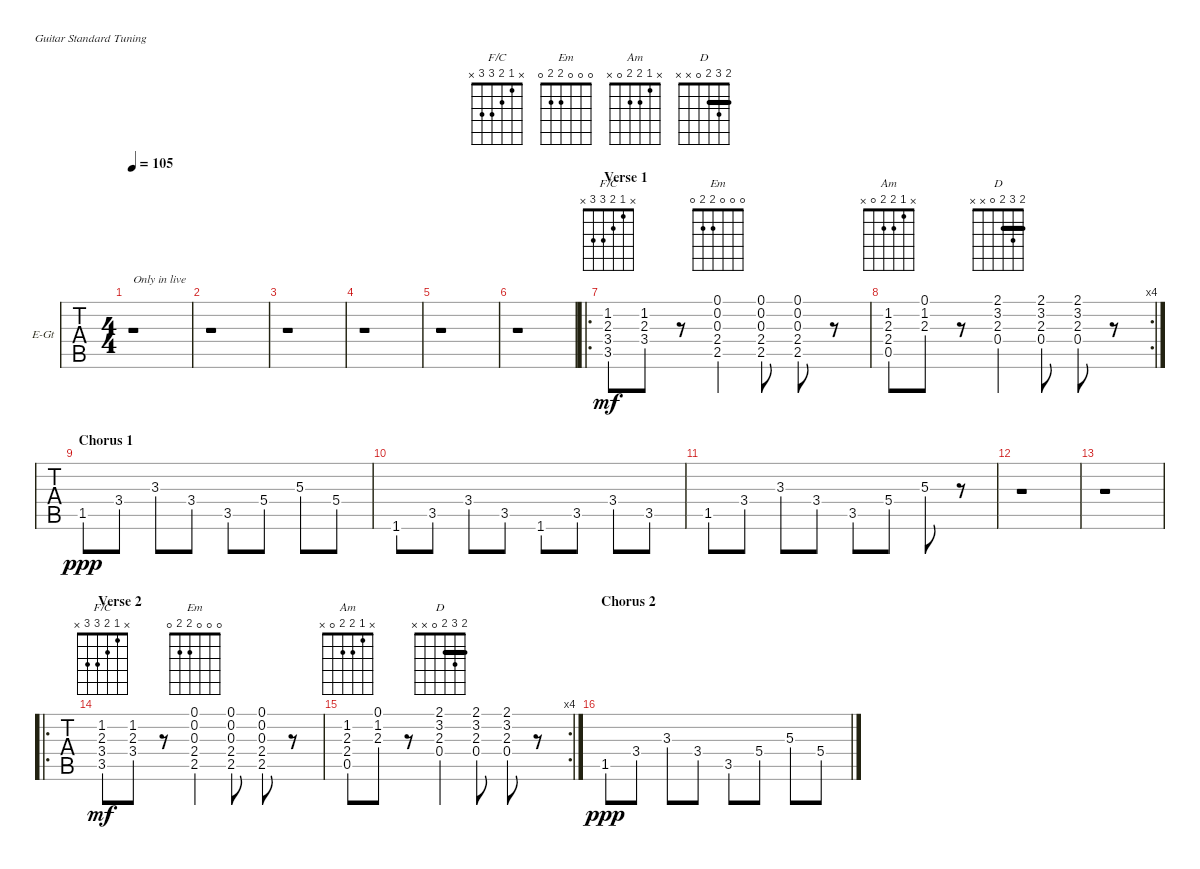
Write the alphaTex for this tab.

\defaultSystemsLayout 4
\bracketExtendMode groupsimilarinstruments
\firstSystemTrackNameOrientation horizontal
\otherSystemsTrackNameOrientation horizontal
\chordDiagramsInScore
\track ("Guitar 2" "E-Gt") {instrument electricguitarclean}
\staff {tabs}
\tuning (E4 B3 G3 D3 A2 E2)
\chord ("F/C" x 1 2 3 3 x)
\chord ("Em" 0 0 0 2 2 0)
\chord ("Am" x 1 2 2 0 x)
\chord ("D" 2 3 2 0 x x) {barre 2}
\ts (4 4)
\tempo 105
\clef g2
\scale
0.487395
\ks c
r.1{txt "Only in live" dy mf instrument electricguitarclean} |
\scale
0.256303 r.1 |
\scale
0.256303 r.1 |
\scale
0.333333 r.1 |
\scale
0.333333 r.1 |
\scale
0.333333 r.1 |
\ro
\section ("" "Verse 1")
\scale
0.363184 (3.5 3.4 2.3 1.2).8{ch "F/C"} (1.2 2.3 3.4).8 r.8 (2.5 2.4 0.3 0.2 0.1).4{ch "Em"} (2.5 2.4 0.3 0.2 0.1).8 (2.5 2.4 0.3 0.2 0.1).8 r.8 |
\rc 4
\scale
0.333333 (1.2 0.5 2.3 2.4).8{ch "Am"} (0.1 1.2 2.3).8 r.8 (0.4 2.3 3.2 2.1).4{ch "D"} (0.4 2.3 3.2 2.1).8 (0.4 2.3 3.2 2.1).8 r.8 |
\section ("" "Chorus 1")
\scale
0.303483 1.5.8{dy ppp} 3.4.8 3.3.8 3.4.8 3.5.8 5.4.8 5.3.8 5.4.8 |
1.6.8 3.5.8 3.4.8 3.5.8 1.6.8 3.5.8 3.4.8 3.5.8 |
1.5.8 3.4.8 3.3.8 3.4.8 3.5.8 5.4.8 5.3.8 r.8 |
r.1 |
r.1 |
\ro
\section ("" "Verse 2")
(3.5 3.4 2.3 1.2).8{ch "F/C" dy mf} (1.2 2.3 3.4).8 r.8 (2.5 2.4 0.3 0.2 0.1).4{ch "Em"} (2.5 2.4 0.3 0.2 0.1).8 (2.5 2.4 0.3 0.2 0.1).8 r.8 |
\rc 4
(1.2 0.5 2.3 2.4).8{ch "Am"} (0.1 1.2 2.3).8 r.8 (0.4 2.3 3.2 2.1).4{ch "D"} (0.4 2.3 3.2 2.1).8 (0.4 2.3 3.2 2.1).8 r.8 |
\section ("" "Chorus 2")
1.5.8{dy ppp} 3.4.8 3.3.8 3.4.8 3.5.8 5.4.8 5.3.8 5.4.8
